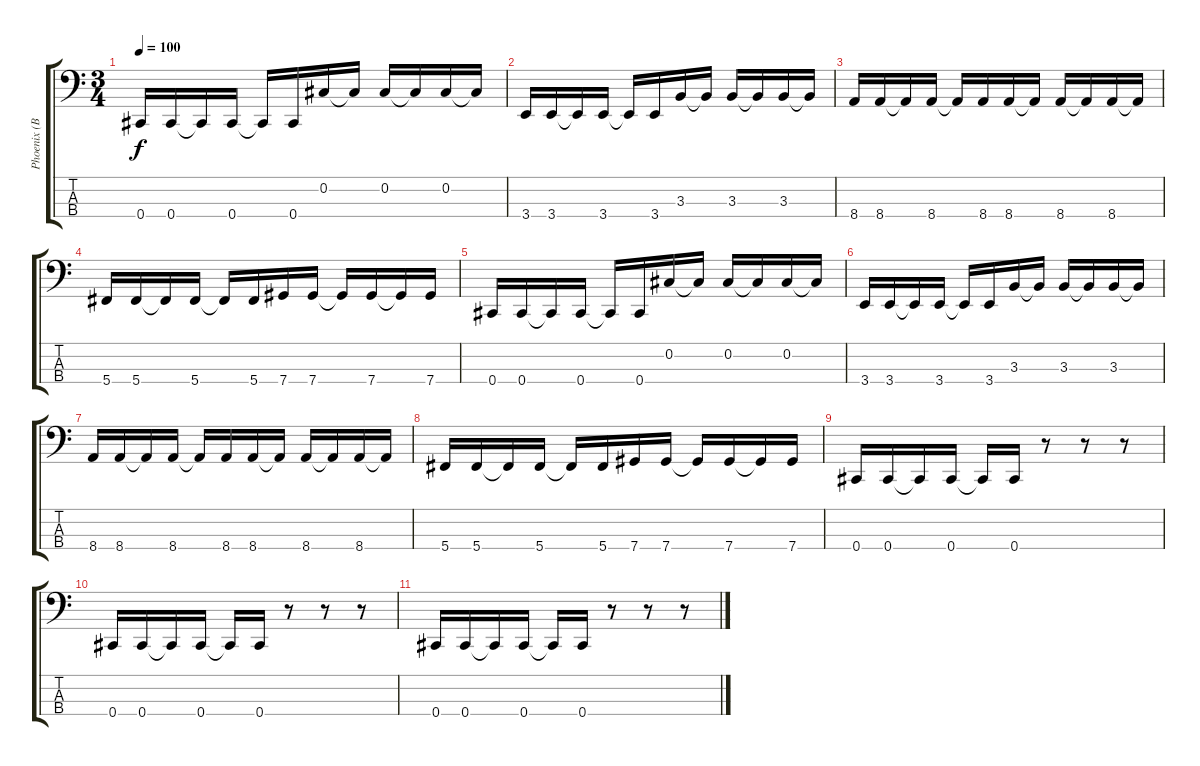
\track ("Phoenix (Bass)" "Phoenix (B") {instrument electricbassfinger}
\staff {score tabs}
\tuning (Gb2 Db2 Ab1 Db1) {hide}
\ts (3 4)
\tempo 100
\clef f4
\ks c
0.4.16{dy f} 0.4.16 0.4{t}.16 0.4.16 0.4{t}.16 0.4.16 0.2.16 0.2{t}.16 0.2.16 0.2{t}.16 0.2.16 0.2{t}.16 |
3.4.16 3.4.16 3.4{t}.16 3.4.16 3.4{t}.16 3.4.16 3.3.16 3.3{t}.16 3.3.16 3.3{t}.16 3.3.16 3.3{t}.16 |
8.4.16 8.4.16 8.4{t}.16 8.4.16 8.4{t}.16 8.4.16 8.4.16 8.4{t}.16 8.4.16 8.4{t}.16 8.4.16 8.4{t}.16 |
5.4.16 5.4.16 5.4{t}.16 5.4.16 5.4{t}.16 5.4.16 7.4.16 7.4.16 7.4{t}.16 7.4.16 7.4{t}.16 7.4.16 |
0.4.16 0.4.16 0.4{t}.16 0.4.16 0.4{t}.16 0.4.16 0.2.16 0.2{t}.16 0.2.16 0.2{t}.16 0.2.16 0.2{t}.16 |
3.4.16 3.4.16 3.4{t}.16 3.4.16 3.4{t}.16 3.4.16 3.3.16 3.3{t}.16 3.3.16 3.3{t}.16 3.3.16 3.3{t}.16 |
8.4.16 8.4.16 8.4{t}.16 8.4.16 8.4{t}.16 8.4.16 8.4.16 8.4{t}.16 8.4.16 8.4{t}.16 8.4.16 8.4{t}.16 |
5.4.16 5.4.16 5.4{t}.16 5.4.16 5.4{t}.16 5.4.16 7.4.16 7.4.16 7.4{t}.16 7.4.16 7.4{t}.16 7.4.16 |
0.4.16 0.4.16 0.4{t}.16 0.4.16 0.4{t}.16 0.4.16 r.8 r.8 r.8 |
0.4.16 0.4.16 0.4{t}.16 0.4.16 0.4{t}.16 0.4.16 r.8 r.8 r.8 |
0.4.16 0.4.16 0.4{t}.16 0.4.16 0.4{t}.16 0.4.16 r.8 r.8 r.8
